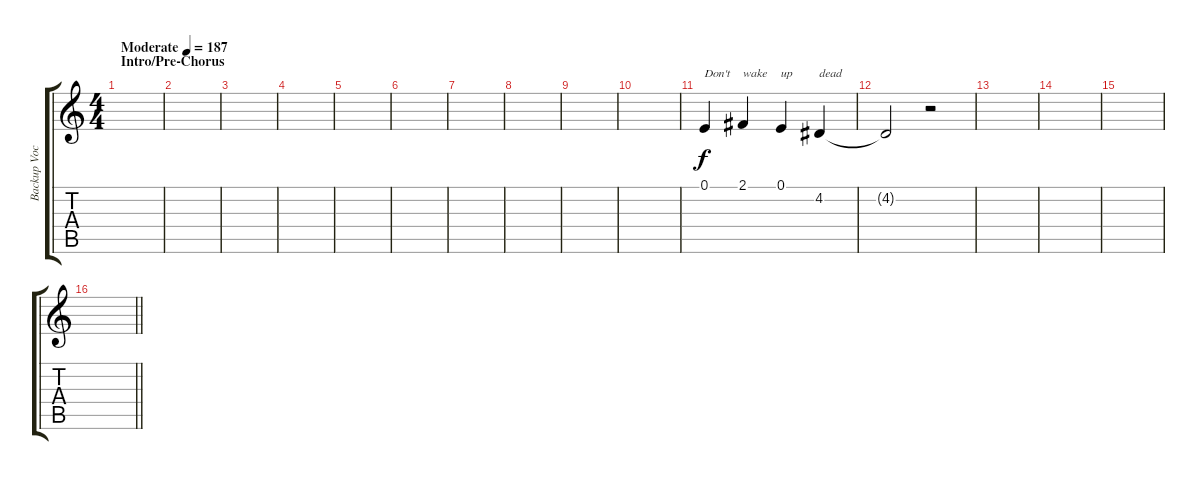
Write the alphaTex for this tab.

\track ("Backup Vocals" "Backup Voc") {instrument bassoon}
\staff {score tabs}
\tuning (E4 B3 G3 D3 A2 E2) {hide}
\ts (4 4)
\section ("" "Intro/Pre-Chorus")
\tempo (187 "Moderate")
\clef g2
\ks c
|
|
|
|
|
|
|
|
|
|
0.1.4{txt "Don't"} 2.1.4{txt "wake"} 0.1.4{txt "up"} 4.2.4{txt "dead"} |
4.2{t}.2 r.2 |
|
|
|
\barLineRight lightlight
